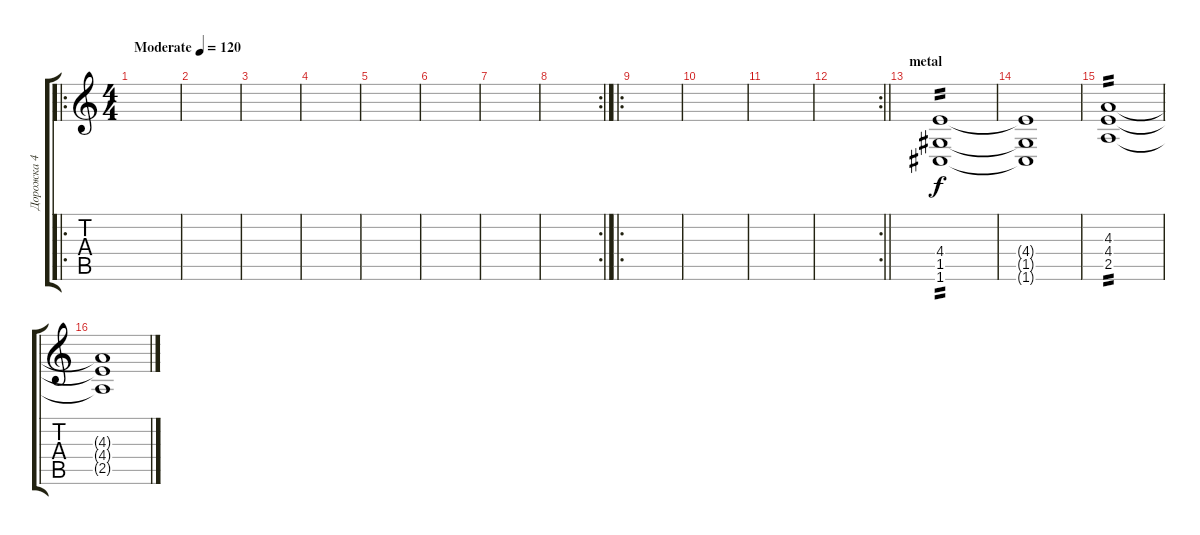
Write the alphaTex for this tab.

\track ("Дорожка 4" "Дорожка 4") {instrument distortionguitar}
\staff {score tabs}
\tuning (D4 A3 F3 C3 G2 C2) {hide}
\ro
\ts (4 4)
\tempo (120 "Moderate")
\clef g2
\ks c
|
|
|
|
|
|
|
\rc 2
|
\ro
|
|
|
\rc 2
\barLineRight lightlight
|
\section ("" "metal")
(4.4 1.5 1.6).1{tp 2 instrument stringensemble1} |
(4.4{t} 1.5{t} 1.6{t}).1 |
(4.3 4.4 2.5).1{tp 2} |
(4.3{t} 4.4{t} 2.5{t}).1
